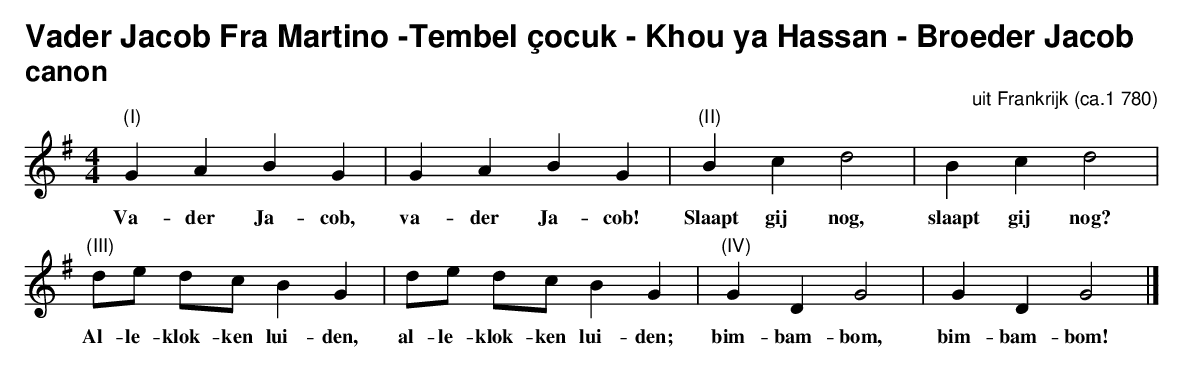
X:1
T:Vader Jacob Fra Martino -Tembel çocuk - Khou ya Hassan - Broeder Jacob
T:canon
C:uit Frankrijk (ca.1 780)
L:1/4
M:4/4
K:G
"(I)"G A B G | G A B G | "(II)"B c d2 | B c d2 |$ "(III)"d/e/ d/c/ B G | d/e/ d/c/ B G | "(IV)"G D G2 |
w:Va- der Ja- cob,|va- der Ja- cob!|Slaapt gij nog,|slaapt gij nog?|Al- le- klok- ken lui- den,|al- le- klok- ken lui- den;|bim- bam- bom,|
G D G2 |]
w: bim- bam- bom!|
